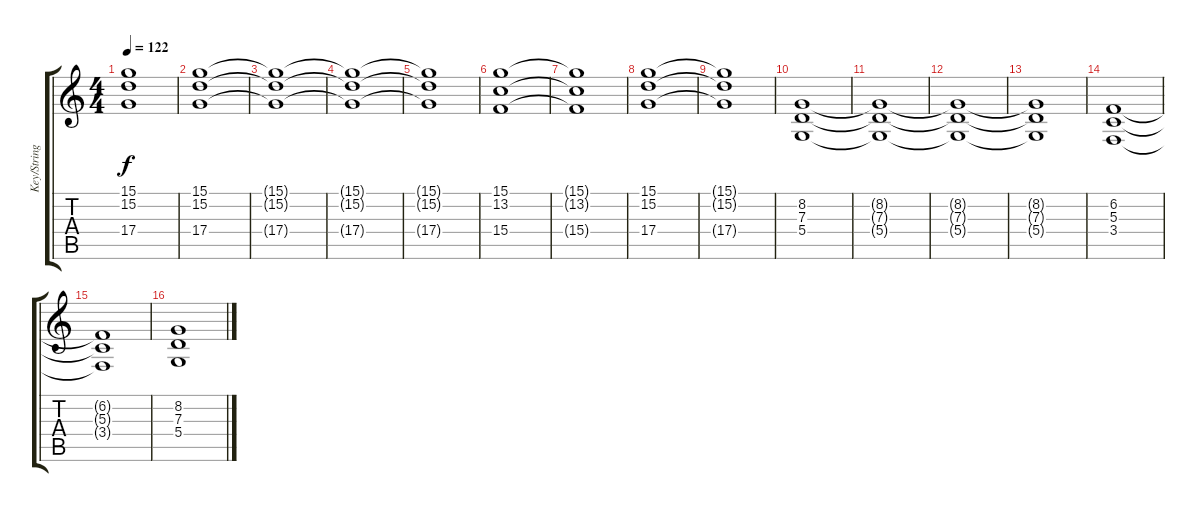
\track ("Key/Strings" "Key/String") {instrument lead2sawtooth}
\staff {score tabs}
\tuning (E4 B3 G3 D3 A2 E2) {hide}
\ts (4 4)
\tempo 122
\clef g2
\ks c
(15.1{t} 15.2{t} 17.4{t}).1{dy f} |
(15.1 15.2 17.4).1 |
(15.1{t} 15.2{t} 17.4{t}).1 |
(15.1{t} 15.2{t} 17.4{t}).1 |
(15.1{t} 15.2{t} 17.4{t}).1 |
(15.1 13.2 15.4).1 |
(15.1{t} 13.2{t} 15.4{t}).1 |
(15.1 15.2 17.4).1{instrument stringensemble1} |
(15.1{t} 15.2{t} 17.4{t}).1 |
(8.2 7.3 5.4).1{instrument stringensemble1} |
(8.2{t} 7.3{t} 5.4{t}).1 |
(8.2{t} 7.3{t} 5.4{t}).1 |
(8.2{t} 7.3{t} 5.4{t}).1 |
(6.2 5.3 3.4).1 |
(6.2{t} 5.3{t} 3.4{t}).1 |
(8.2 7.3 5.4).1
